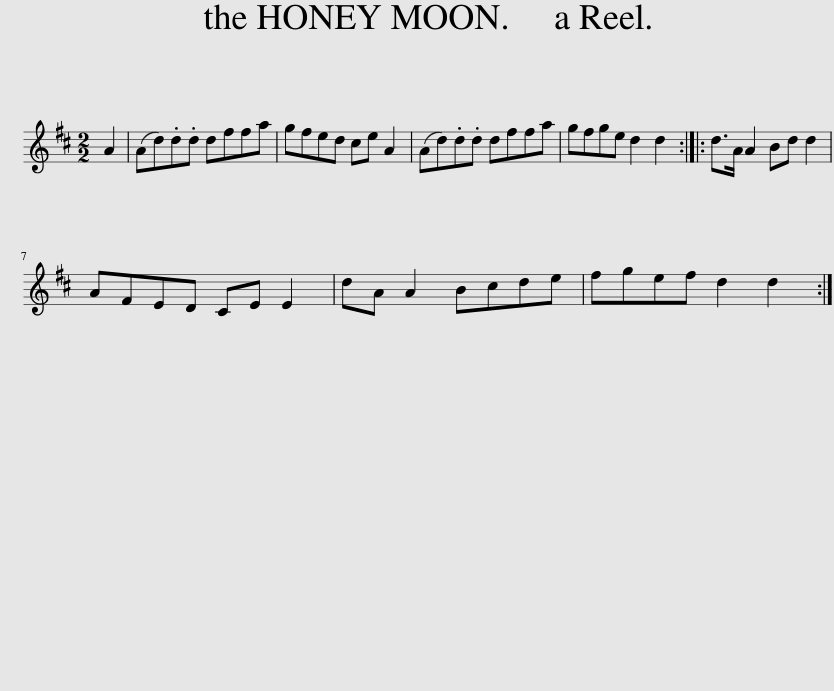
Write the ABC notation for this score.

X:1
L:1/8
M:2/2
I:linebreak $
K:D
V:1 treble
V:1
 A2 | (Ad).d.d dffa | gfed ce A2 | (Ad).d.d dffa | gfge d2 d2 :: %5
 d>A A2 Bd d2 |$ AFED CE E2 | dA A2 Bcde | fgef d2 d2 :| %9
